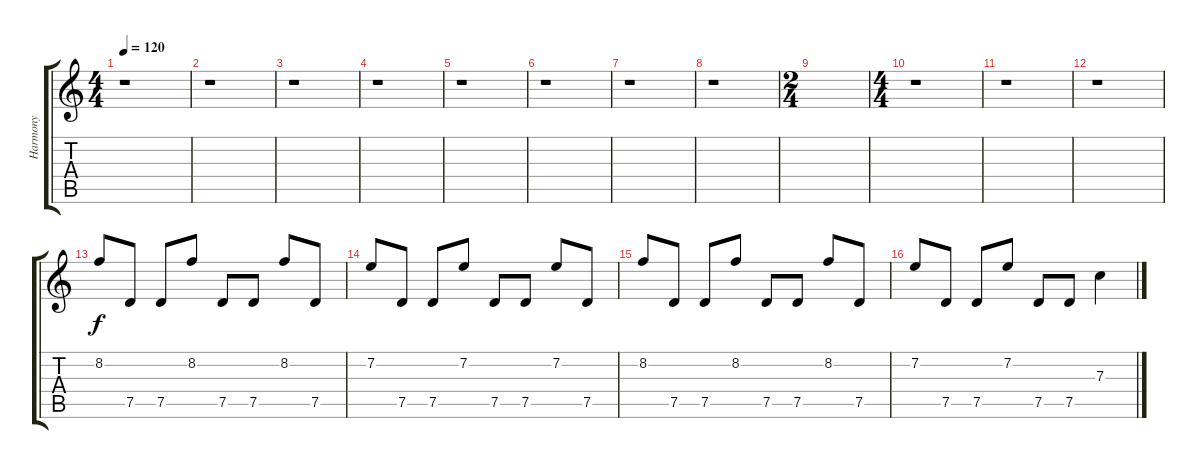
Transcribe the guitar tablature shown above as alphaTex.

\track ("Harmony" "Harmony") {instrument distortionguitar}
\staff {score tabs}
\tuning (D4 A3 F3 C3 G2 D2) {hide}
\ts (4 4)
\tempo 120
\clef g2
\ks c
r.1{dy f} |
r.1 |
r.1 |
r.1 |
r.1 |
r.1 |
r.1 |
r.1 |
\ts (2 4)
|
\ts (4 4)
r.1 |
r.1 |
r.1 |
8.2.8 7.5.8 7.5.8 8.2.8 7.5.8 7.5.8 8.2.8 7.5.8 |
7.2.8 7.5.8 7.5.8 7.2.8 7.5.8 7.5.8 7.2.8 7.5.8 |
8.2.8 7.5.8 7.5.8 8.2.8 7.5.8 7.5.8 8.2.8 7.5.8 |
7.2.8 7.5.8 7.5.8 7.2.8 7.5.8 7.5.8 7.3.4
